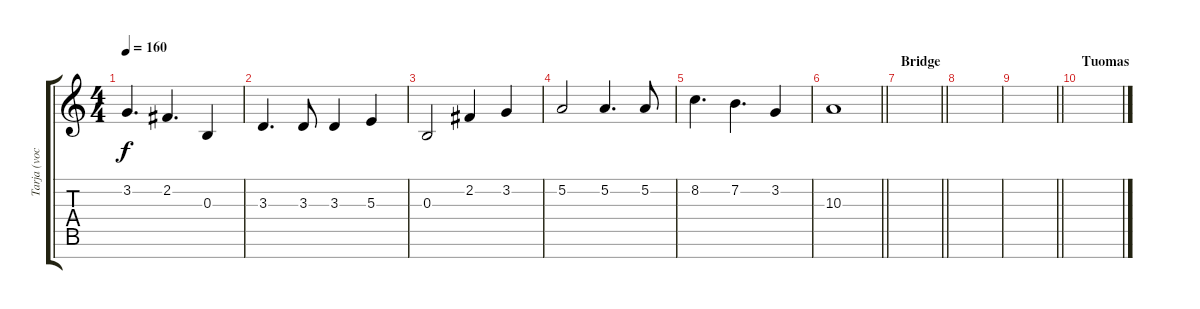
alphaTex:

\track ("Tarja (vocals)" "Tarja (voc") {instrument synthvoice}
\staff {score tabs}
\tuning (B4 E4 B3 G3 D3 A2 E2) {hide}
\ts (4 4)
\tempo 160
\clef g2
\ks c
3.2{t}.4{d dy f} 2.2.4{d} 0.3.4 |
3.3.4{d} 3.3.8 3.3.4 5.3.4 |
0.3.2 2.2.4 3.2.4 |
5.2.2 5.2.4{d} 5.2.8 |
8.2.4{d} 7.2.4{d} 3.2.4 |
\barLineRight lightlight
10.3.1 |
\section ("" "Bridge")
\barLineRight lightlight
|
|
\barLineRight lightlight
|
\section ("" "Tuomas")
